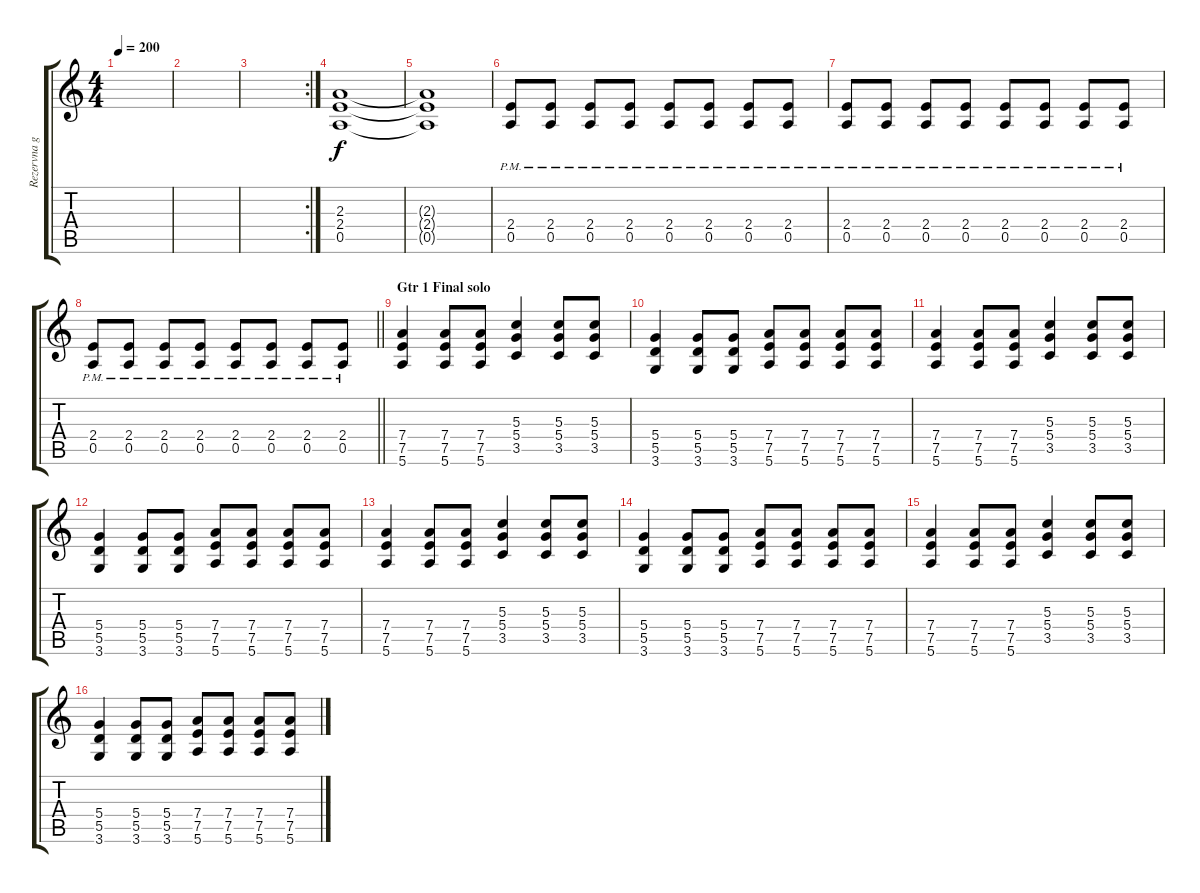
\track ("Rezervna gitara" "Rezervna g") {instrument overdrivenguitar}
\staff {score tabs}
\tuning (E4 B3 G3 D3 A2 E2) {hide}
\ts (4 4)
\tempo 200
\clef g2
\ks c
|
|
\rc 2
|
(2.3 2.4 0.5).1 |
(2.3{t} 2.4{t} 0.5{t}).1 |
(2.4{pm} 0.5{pm}).8 (2.4{pm} 0.5{pm}).8 (2.4{pm} 0.5{pm}).8 (2.4{pm} 0.5{pm}).8 (2.4{pm} 0.5{pm}).8 (2.4{pm} 0.5{pm}).8 (2.4{pm} 0.5{pm}).8 (2.4{pm} 0.5{pm}).8 |
(2.4{pm} 0.5{pm}).8 (2.4{pm} 0.5{pm}).8 (2.4{pm} 0.5{pm}).8 (2.4{pm} 0.5{pm}).8 (2.4{pm} 0.5{pm}).8 (2.4{pm} 0.5{pm}).8 (2.4{pm} 0.5{pm}).8 (2.4{pm} 0.5{pm}).8 |
\barLineRight lightlight
(2.4{pm} 0.5{pm}).8 (2.4{pm} 0.5{pm}).8 (2.4{pm} 0.5{pm}).8 (2.4{pm} 0.5{pm}).8 (2.4{pm} 0.5{pm}).8 (2.4{pm} 0.5{pm}).8 (2.4{pm} 0.5{pm}).8 (2.4{pm} 0.5{pm}).8 |
\section ("" "Gtr 1 Final solo")
(7.4 7.5 5.6).4 (7.4 7.5 5.6).8 (7.4 7.5 5.6).8 (5.3 5.4 3.5).4 (5.3 5.4 3.5).8 (5.3 5.4 3.5).8 |
(5.4 5.5 3.6).4 (5.4 5.5 3.6).8 (5.4 5.5 3.6).8 (7.4 7.5 5.6).8 (7.4 7.5 5.6).8 (7.4 7.5 5.6).8 (7.4 7.5 5.6).8 |
(7.4 7.5 5.6).4 (7.4 7.5 5.6).8 (7.4 7.5 5.6).8 (5.3 5.4 3.5).4 (5.3 5.4 3.5).8 (5.3 5.4 3.5).8 |
(5.4 5.5 3.6).4 (5.4 5.5 3.6).8 (5.4 5.5 3.6).8 (7.4 7.5 5.6).8 (7.4 7.5 5.6).8 (7.4 7.5 5.6).8 (7.4 7.5 5.6).8 |
(7.4 7.5 5.6).4 (7.4 7.5 5.6).8 (7.4 7.5 5.6).8 (5.3 5.4 3.5).4 (5.3 5.4 3.5).8 (5.3 5.4 3.5).8 |
(5.4 5.5 3.6).4 (5.4 5.5 3.6).8 (5.4 5.5 3.6).8 (7.4 7.5 5.6).8 (7.4 7.5 5.6).8 (7.4 7.5 5.6).8 (7.4 7.5 5.6).8 |
(7.4 7.5 5.6).4 (7.4 7.5 5.6).8 (7.4 7.5 5.6).8 (5.3 5.4 3.5).4 (5.3 5.4 3.5).8 (5.3 5.4 3.5).8 |
(5.4 5.5 3.6).4 (5.4 5.5 3.6).8 (5.4 5.5 3.6).8 (7.4 7.5 5.6).8 (7.4 7.5 5.6).8 (7.4 7.5 5.6).8 (7.4 7.5 5.6).8
